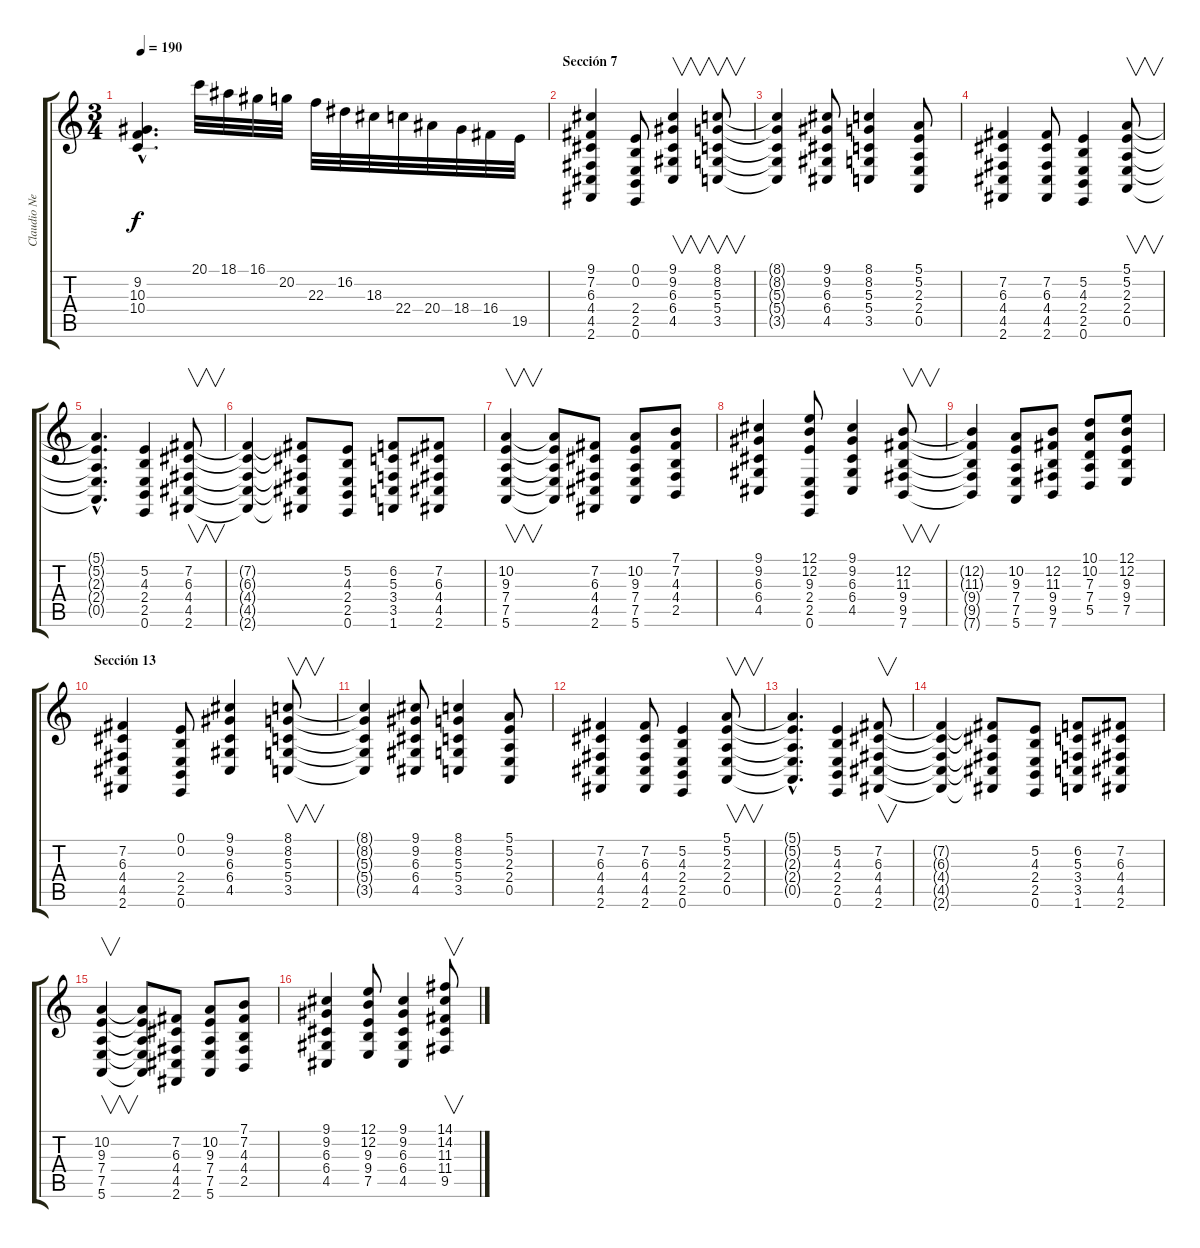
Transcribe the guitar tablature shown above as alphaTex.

\track ("Claudio Nervi" "Claudio Ne") {instrument drawbarorgan}
\staff {score tabs}
\tuning (E4 B3 G3 D3 A2 E2) {hide}
\ts (3 4)
\tempo 190
\clef g2
\ks c
(9.2{hac t} 10.3{hac t} 10.4{hac t}).4{d dy f} 20.1.32 18.1.32 16.1.32 20.2.32 22.3.32 16.2.32 18.3.32 22.4.32 20.4.32 18.4.32 16.4.32 19.5.32 |
\section ("" "Sección 7")
(9.1 7.2 6.3 4.4 4.5 2.6).4 (0.1 0.2 2.4 2.5 0.6).8 (9.1 9.2 6.3 6.4 4.5).4{v} (8.1 8.2 5.3 5.4 3.5).8{v} |
(8.1{t} 8.2{t} 5.3{t} 5.4{t} 3.5{t}).4 (9.1 9.2 6.3 6.4 4.5).8 (8.1 8.2 5.3 5.4 3.5).4 (5.1 5.2 2.3 2.4 0.5).8 |
(7.2 6.3 4.4 4.5 2.6).4 (7.2 6.3 4.4 4.5 2.6).8 (5.2 4.3 2.4 2.5 0.6).4 (5.1 5.2 2.3 2.4 0.5).8{v} |
(5.1{hac t} 5.2{hac t} 2.3{hac t} 2.4{hac t} 0.5{hac t}).4{d} (5.2 4.3 2.4 2.5 0.6).4 (7.2 6.3 4.4 4.5 2.6).8{v} |
(7.2{t} 6.3{t} 4.4{t} 4.5{t} 2.6{t}).4 (7.2{t} 6.3{t} 4.4{t} 4.5{t} 2.6{t}).8 (5.2 4.3 2.4 2.5 0.6).8 (6.2 5.3 3.4 3.5 1.6).8 (7.2 6.3 4.4 4.5 2.6).8 |
(10.2 9.3 7.4 7.5 5.6).4{v} (10.2{t} 9.3{t} 7.4{t} 7.5{t} 5.6{t}).8 (7.2 6.3 4.4 4.5 2.6).8 (10.2 9.3 7.4 7.5 5.6).8 (7.1 7.2 4.3 4.4 2.5).8 |
(9.1 9.2 6.3 6.4 4.5).4 (12.1 12.2 9.3 2.4 2.5 0.6).8 (9.1 9.2 6.3 6.4 4.5).4 (12.2 11.3 9.4 9.5 7.6).8{v} |
(12.2{t} 11.3{t} 9.4{t} 9.5{t} 7.6{t}).4 (10.2 9.3 7.4 7.5 5.6).8 (12.2 11.3 9.4 9.5 7.6).8 (10.1 10.2 7.3 7.4 5.5).8 (12.1 12.2 9.3 9.4 7.5).8 |
\section ("" "Sección 13")
(7.2 6.3 4.4 4.5 2.6).4 (0.1 0.2 2.4 2.5 0.6).8 (9.1 9.2 6.3 6.4 4.5).4 (8.1 8.2 5.3 5.4 3.5).8{v} |
(8.1{t} 8.2{t} 5.3{t} 5.4{t} 3.5{t}).4 (9.1 9.2 6.3 6.4 4.5).8 (8.1 8.2 5.3 5.4 3.5).4 (5.1 5.2 2.3 2.4 0.5).8 |
(7.2 6.3 4.4 4.5 2.6).4 (7.2 6.3 4.4 4.5 2.6).8 (5.2 4.3 2.4 2.5 0.6).4 (5.1 5.2 2.3 2.4 0.5).8{v} |
(5.1{hac t} 5.2{hac t} 2.3{hac t} 2.4{hac t} 0.5{hac t}).4{d} (5.2 4.3 2.4 2.5 0.6).4 (7.2 6.3 4.4 4.5 2.6).8{v} |
(7.2{t} 6.3{t} 4.4{t} 4.5{t} 2.6{t}).4 (7.2{t} 6.3{t} 4.4{t} 4.5{t} 2.6{t}).8 (5.2 4.3 2.4 2.5 0.6).8 (6.2 5.3 3.4 3.5 1.6).8 (7.2 6.3 4.4 4.5 2.6).8 |
(10.2 9.3 7.4 7.5 5.6).4{v} (10.2{t} 9.3{t} 7.4{t} 7.5{t} 5.6{t}).8 (7.2 6.3 4.4 4.5 2.6).8 (10.2 9.3 7.4 7.5 5.6).8 (7.1 7.2 4.3 4.4 2.5).8 |
(9.1 9.2 6.3 6.4 4.5).4 (12.1 12.2 9.3 9.4 7.5).8 (9.1 9.2 6.3 6.4 4.5).4 (14.1 14.2 11.3 11.4 9.5).8{v}
